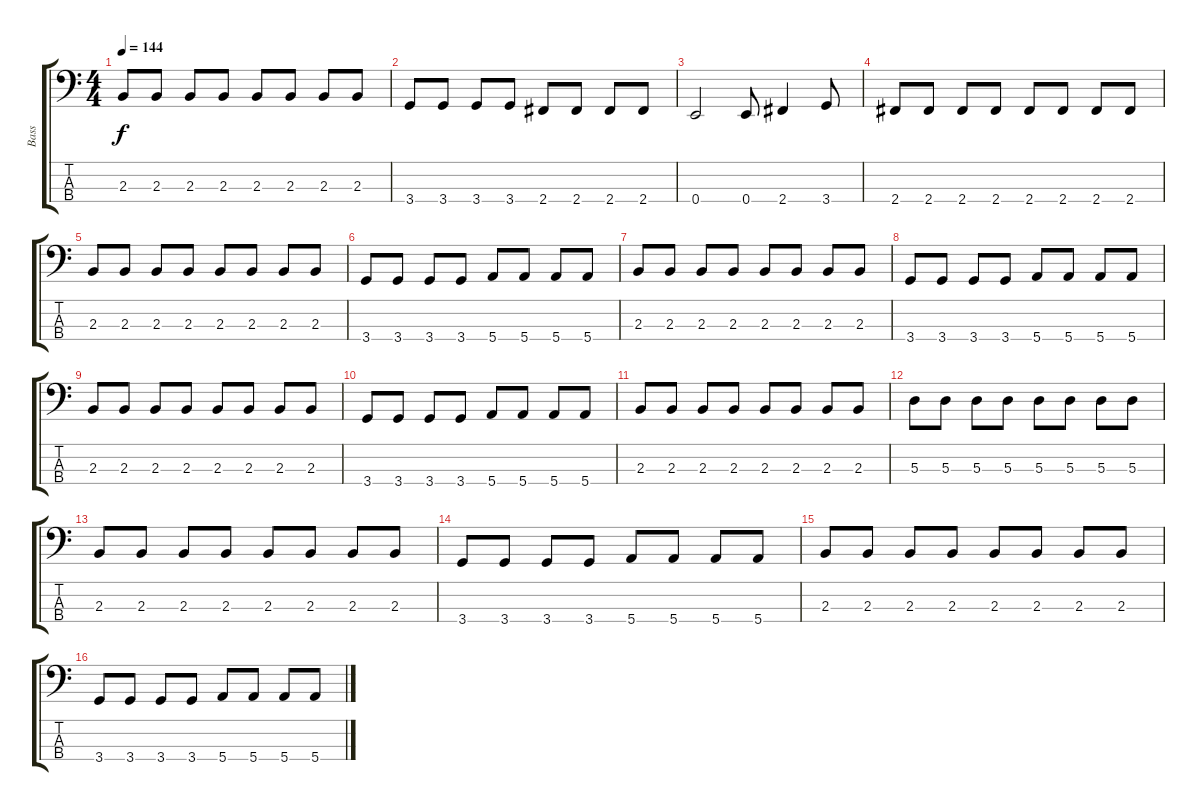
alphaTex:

\track ("Bass" "Bass") {instrument electricbassfinger}
\staff {score tabs}
\tuning (G2 D2 A1 E1) {hide}
\ts (4 4)
\tempo 144
\clef f4
\ks c
2.3.8{dy f} 2.3.8 2.3.8 2.3.8 2.3.8 2.3.8 2.3.8 2.3.8 |
3.4.8 3.4.8 3.4.8 3.4.8 2.4.8 2.4.8 2.4.8 2.4.8 |
0.4.2 0.4.8 2.4.4 3.4.8 |
2.4.8 2.4.8 2.4.8 2.4.8 2.4.8 2.4.8 2.4.8 2.4.8 |
2.3.8 2.3.8 2.3.8 2.3.8 2.3.8 2.3.8 2.3.8 2.3.8 |
3.4.8 3.4.8 3.4.8 3.4.8 5.4.8 5.4.8 5.4.8 5.4.8 |
2.3.8 2.3.8 2.3.8 2.3.8 2.3.8 2.3.8 2.3.8 2.3.8 |
3.4.8 3.4.8 3.4.8 3.4.8 5.4.8 5.4.8 5.4.8 5.4.8 |
2.3.8 2.3.8 2.3.8 2.3.8 2.3.8 2.3.8 2.3.8 2.3.8 |
3.4.8 3.4.8 3.4.8 3.4.8 5.4.8 5.4.8 5.4.8 5.4.8 |
2.3.8 2.3.8 2.3.8 2.3.8 2.3.8 2.3.8 2.3.8 2.3.8 |
5.3.8 5.3.8 5.3.8 5.3.8 5.3.8 5.3.8 5.3.8 5.3.8 |
2.3.8 2.3.8 2.3.8 2.3.8 2.3.8 2.3.8 2.3.8 2.3.8 |
3.4.8 3.4.8 3.4.8 3.4.8 5.4.8 5.4.8 5.4.8 5.4.8 |
2.3.8 2.3.8 2.3.8 2.3.8 2.3.8 2.3.8 2.3.8 2.3.8 |
3.4.8 3.4.8 3.4.8 3.4.8 5.4.8 5.4.8 5.4.8 5.4.8
